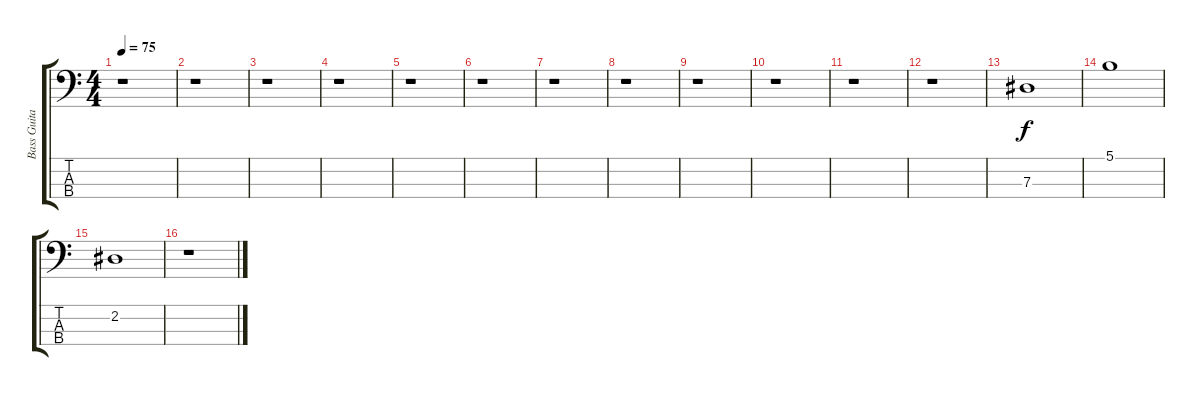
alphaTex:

\track ("Bass Guitar" "Bass Guita") {instrument electricbassfinger}
\staff {score tabs}
\tuning (Gb2 Db2 Ab1 Eb1) {hide}
\ts (4 4)
\tempo 75
\clef f4
\ks c
r.1{dy f instrument electricbassfinger} |
r.1 |
r.1 |
r.1 |
r.1 |
r.1 |
r.1 |
r.1 |
r.1 |
r.1 |
r.1 |
r.1 |
7.3.1 |
5.1.1 |
2.2.1 |
r.1
